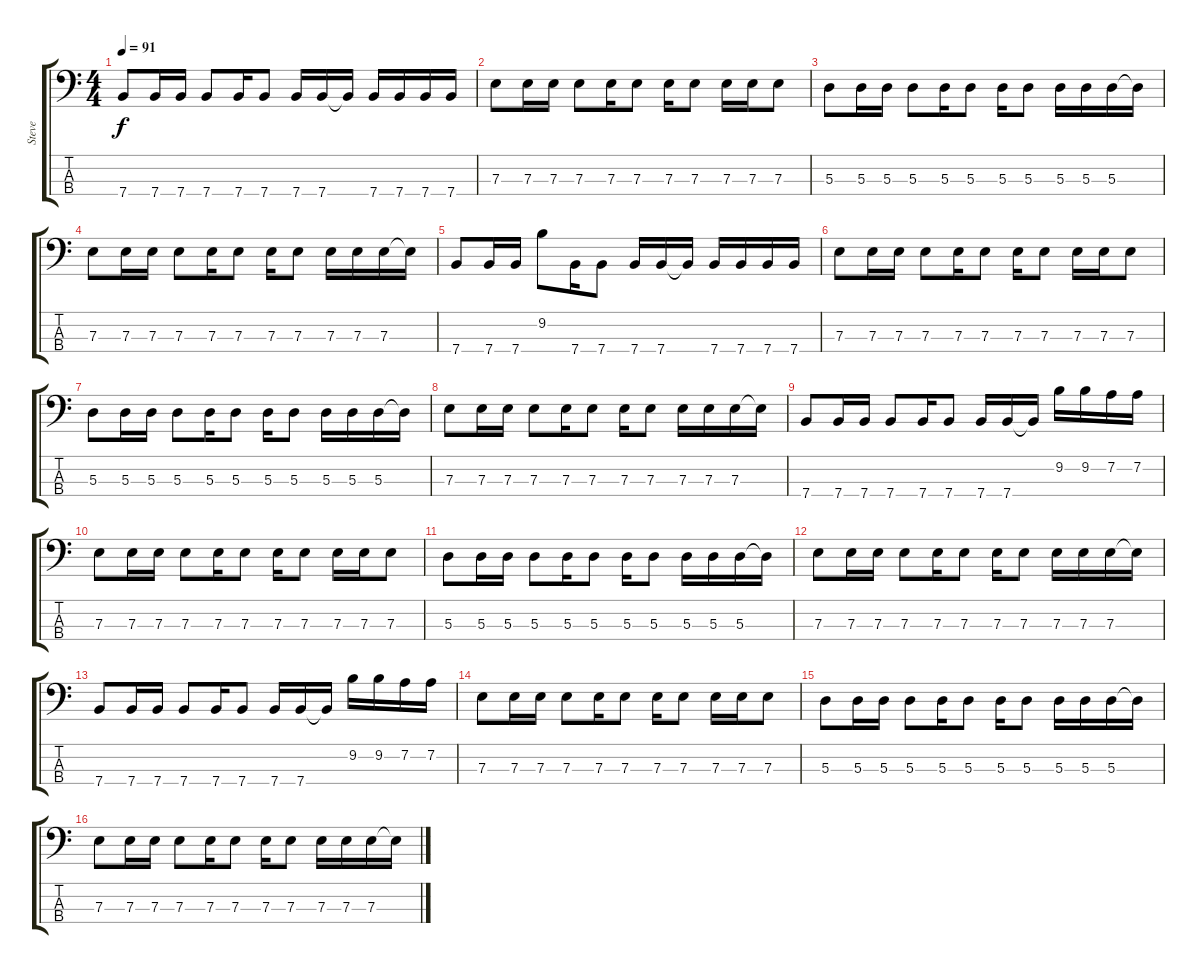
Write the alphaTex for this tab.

\track ("Steve" "Steve") {instrument electricbasspick}
\staff {score tabs}
\tuning (G2 D2 A1 E1) {hide}
\ts (4 4)
\tempo 91
\clef f4
\ks c
7.4.8{dy f} 7.4.16 7.4.16 7.4.8 7.4.16 7.4.8 7.4.16 7.4.16 7.4{t}.16 7.4.16 7.4.16 7.4.16 7.4.16 |
7.3.8 7.3.16 7.3.16 7.3.8 7.3.16 7.3.8 7.3.16 7.3.8 7.3.16 7.3.16 7.3.8 |
5.3.8 5.3.16 5.3.16 5.3.8 5.3.16 5.3.8 5.3.16 5.3.8 5.3.16 5.3.16 5.3.16 5.3{t}.16 |
7.3.8 7.3.16 7.3.16 7.3.8 7.3.16 7.3.8 7.3.16 7.3.8 7.3.16 7.3.16 7.3.16 7.3{t}.16 |
7.4.8 7.4.16 7.4.16 9.2.8 7.4.16 7.4.8 7.4.16 7.4.16 7.4{t}.16 7.4.16 7.4.16 7.4.16 7.4.16 |
7.3.8 7.3.16 7.3.16 7.3.8 7.3.16 7.3.8 7.3.16 7.3.8 7.3.16 7.3.16 7.3.8 |
5.3.8 5.3.16 5.3.16 5.3.8 5.3.16 5.3.8 5.3.16 5.3.8 5.3.16 5.3.16 5.3.16 5.3{t}.16 |
7.3.8 7.3.16 7.3.16 7.3.8 7.3.16 7.3.8 7.3.16 7.3.8 7.3.16 7.3.16 7.3.16 7.3{t}.16 |
7.4.8 7.4.16 7.4.16 7.4.8 7.4.16 7.4.8 7.4.16 7.4.16 7.4{t}.16 9.2.16 9.2.16 7.2.16 7.2.16 |
7.3.8 7.3.16 7.3.16 7.3.8 7.3.16 7.3.8 7.3.16 7.3.8 7.3.16 7.3.16 7.3.8 |
5.3.8 5.3.16 5.3.16 5.3.8 5.3.16 5.3.8 5.3.16 5.3.8 5.3.16 5.3.16 5.3.16 5.3{t}.16 |
7.3.8 7.3.16 7.3.16 7.3.8 7.3.16 7.3.8 7.3.16 7.3.8 7.3.16 7.3.16 7.3.16 7.3{t}.16 |
7.4.8 7.4.16 7.4.16 7.4.8 7.4.16 7.4.8 7.4.16 7.4.16 7.4{t}.16 9.2.16 9.2.16 7.2.16 7.2.16 |
7.3.8 7.3.16 7.3.16 7.3.8 7.3.16 7.3.8 7.3.16 7.3.8 7.3.16 7.3.16 7.3.8 |
5.3.8 5.3.16 5.3.16 5.3.8 5.3.16 5.3.8 5.3.16 5.3.8 5.3.16 5.3.16 5.3.16 5.3{t}.16 |
7.3.8 7.3.16 7.3.16 7.3.8 7.3.16 7.3.8 7.3.16 7.3.8 7.3.16 7.3.16 7.3.16 7.3{t}.16
